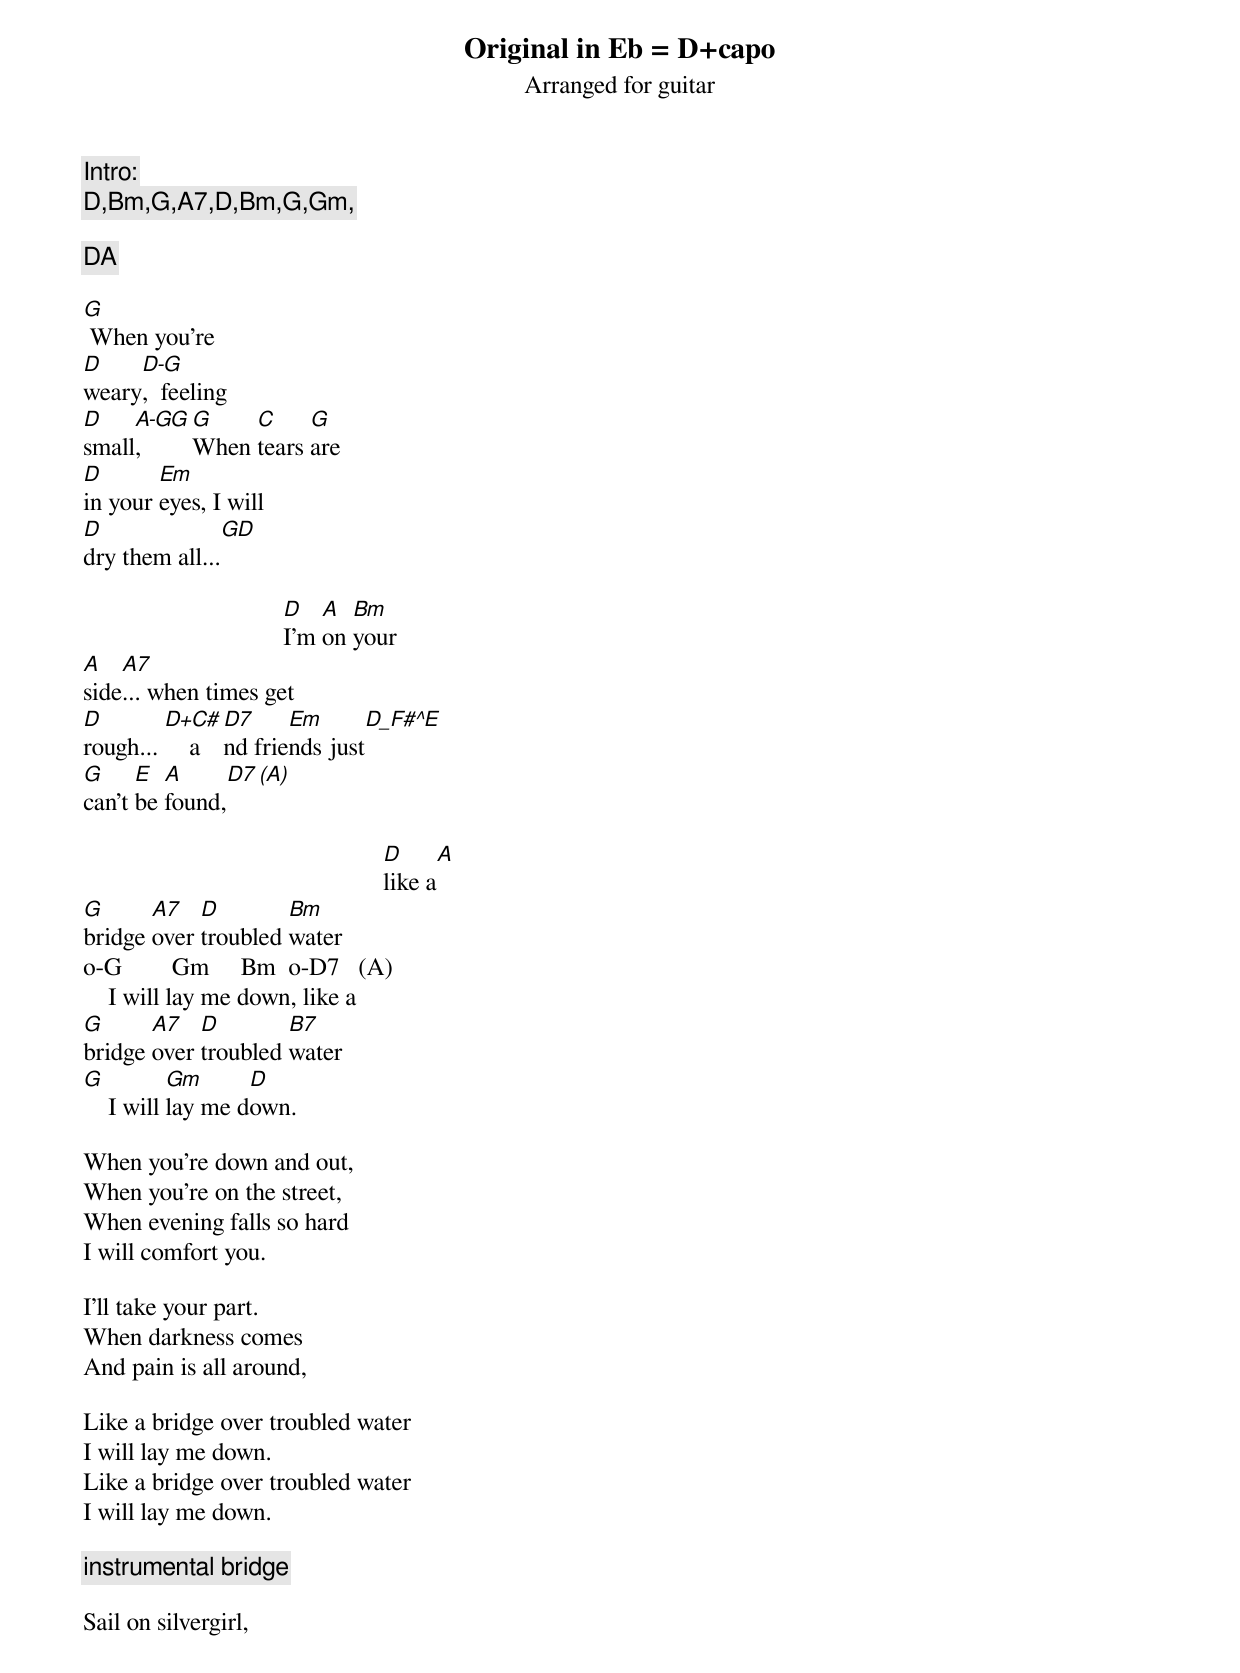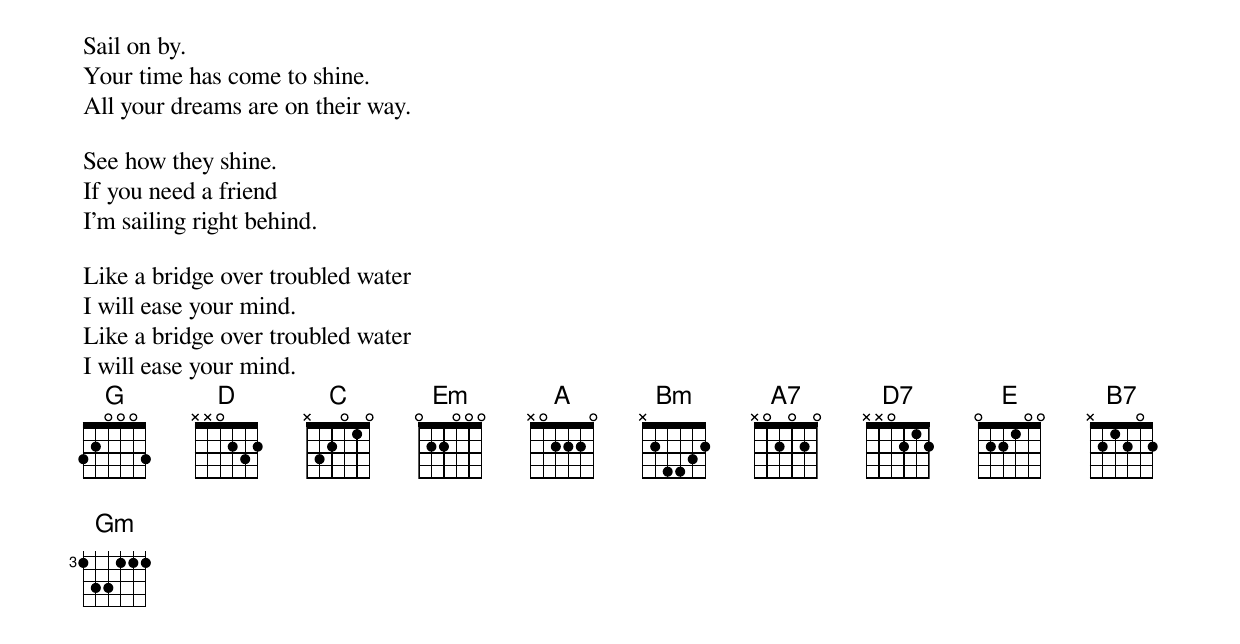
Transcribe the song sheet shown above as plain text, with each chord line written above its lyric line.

Original in Eb = D+capo
Arranged for guitar

Intro:
D,Bm,G,A7,D,Bm,G,Gm,

DA

G
 When you're
D    D-G
weary,  feeling
D    A-GG G    C     G
small,    When tears are
D       Em
in your eyes, I will
D			 GD
dry them all...

				D   A  Bm
				I'm on your
A   A7
side... when times get
D	 D+C# D7     Em		 D_F#^E
rough...     and friends just
G     E  A              D7   (A)
can't be found,

						D     A
						like a
G      A7   D        Bm
bridge over troubled water
o-G        Gm     Bm  o-D7   (A)
    I will lay me down, like a
G      A7   D        B7
bridge over troubled water
G          Gm      D
    I will lay me down.

When you're down and out,
When you're on the street,
When evening falls so hard
I will comfort you.

I'll take your part.
When darkness comes
And pain is all around,

Like a bridge over troubled water
I will lay me down.
Like a bridge over troubled water
I will lay me down.

[instrumental bridge]

Sail on silvergirl,
Sail on by.
Your time has come to shine.
All your dreams are on their way.

See how they shine.
If you need a friend
I'm sailing right behind.

Like a bridge over troubled water
I will ease your mind.
Like a bridge over troubled water
I will ease your mind.
